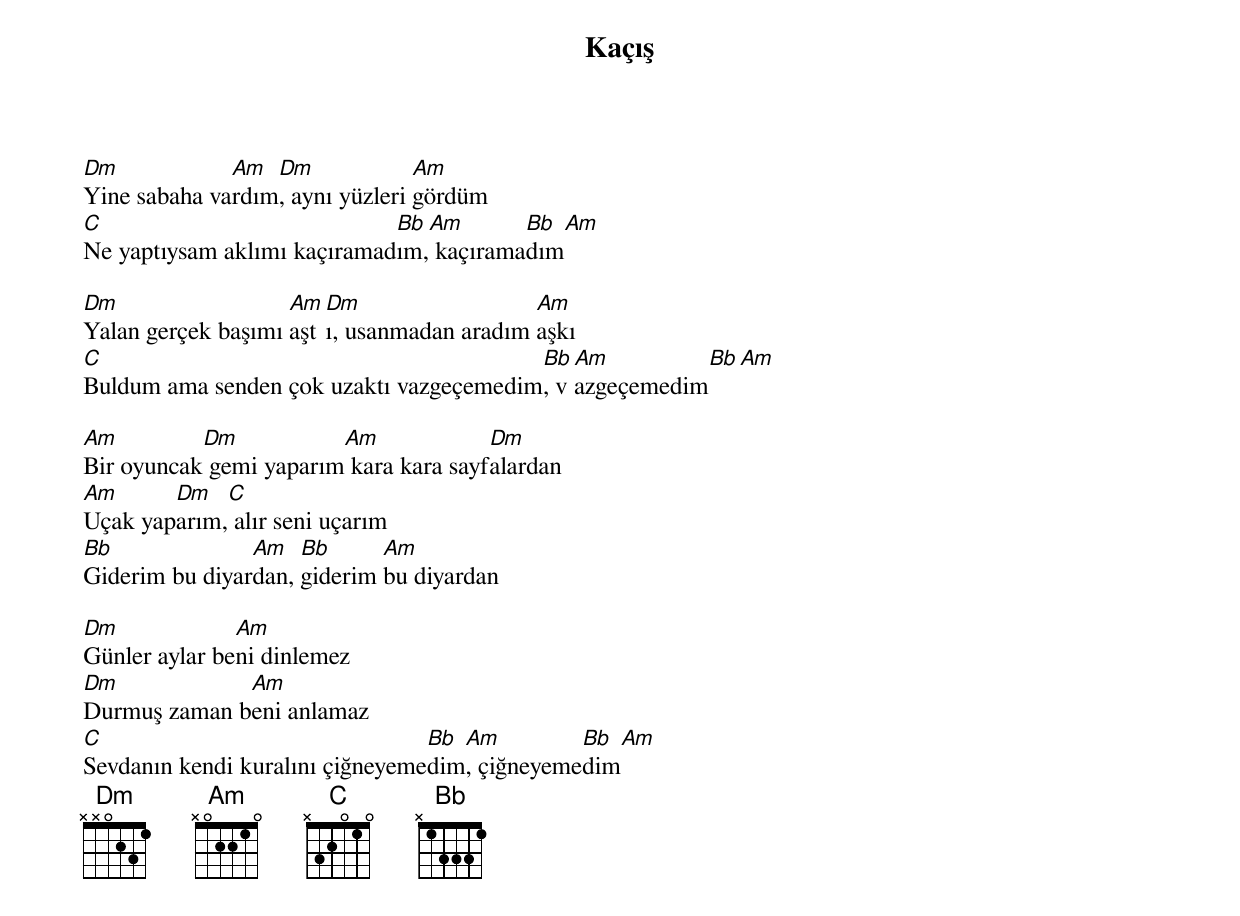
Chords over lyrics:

{title: Kaçış}
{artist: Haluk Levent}

Dm            Am  Dm             Am
Yine sabaha vardım, aynı yüzleri gördüm
C                            Bb Am       Bb Am
Ne yaptıysam aklımı kaçıramadım, kaçıramadım

Dm                  Am Dm                  Am
Yalan gerçek başımı aştı, usanmadan aradım aşkı
C                                        Bb Am         Bb Am
Buldum ama senden çok uzaktı vazgeçemedim, vazgeçemedim

Am         Dm           Am             Dm
Bir oyuncak gemi yaparım kara kara sayfalardan
Am      Dm   C
Uçak yaparım, alır seni uçarım
Bb              Am   Bb      Am
Giderim bu diyardan, giderim bu diyardan

Dm             Am
Günler aylar beni dinlemez
Dm            Am
Durmuş zaman beni anlamaz
C                                Bb Am         Bb Am
Sevdanın kendi kuralını çiğneyemedim, çiğneyemedim
